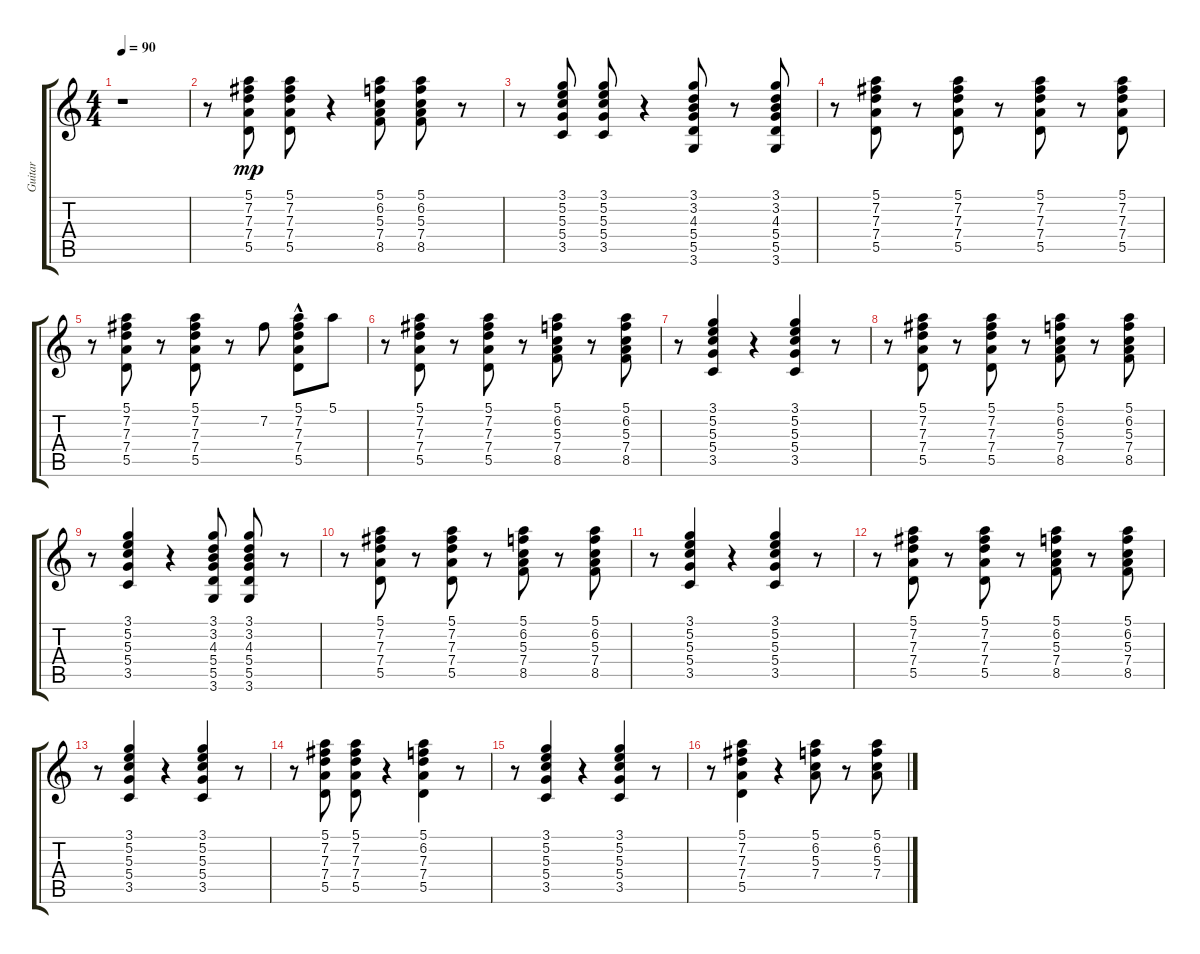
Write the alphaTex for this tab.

\track ("Guitar" "Guitar") {instrument electricguitarmuted}
\staff {score tabs}
\tuning (E4 B3 G3 D3 A2 E2) {hide}
\ts (4 4)
\tempo 90
\clef g2
\ks c
r.1{dy mp instrument electricguitarmuted} |
r.8 (5.1 7.2 7.3 7.4 5.5).8 (5.1 7.2 7.3 7.4 5.5).8 r.4 (5.1 6.2 5.3 7.4 8.5).8 (5.1 6.2 5.3 7.4 8.5).8 r.8 |
r.8 (3.1 5.2 5.3 5.4 3.5).8 (3.1 5.2 5.3 5.4 3.5).8 r.4 (3.1 3.2 4.3 5.4 5.5 3.6).8 r.8 (3.1 3.2 4.3 5.4 5.5 3.6).8 |
r.8 (5.1 7.2 7.3 7.4 5.5).8 r.8 (5.1 7.2 7.3 7.4 5.5).8 r.8 (5.1 7.2 7.3 7.4 5.5).8 r.8 (5.1 7.2 7.3 7.4 5.5).8 |
r.8 (5.1 7.2 7.3 7.4 5.5).8 r.8 (5.1 7.2 7.3 7.4 5.5).8 r.8 7.2.8 (5.1{hac} 7.2 7.3 7.4 5.5).8 5.1.8 |
r.8 (5.1 7.2 7.3 7.4 5.5).8 r.8 (5.1 7.2 7.3 7.4 5.5).8 r.8 (5.1 6.2 5.3 7.4 8.5).8 r.8 (5.1 6.2 5.3 7.4 8.5).8 |
r.8 (3.1 5.2 5.3 5.4 3.5).4 r.4 (3.1 5.2 5.3 5.4 3.5).4 r.8 |
r.8 (5.1 7.2 7.3 7.4 5.5).8 r.8 (5.1 7.2 7.3 7.4 5.5).8 r.8 (5.1 6.2 5.3 7.4 8.5).8 r.8 (5.1 6.2 5.3 7.4 8.5).8 |
r.8 (3.1 5.2 5.3 5.4 3.5).4 r.4 (3.1 3.2 4.3 5.4 5.5 3.6).8 (3.1 3.2 4.3 5.4 5.5 3.6).8 r.8 |
r.8 (5.1 7.2 7.3 7.4 5.5).8 r.8 (5.1 7.2 7.3 7.4 5.5).8 r.8 (5.1 6.2 5.3 7.4 8.5).8 r.8 (5.1 6.2 5.3 7.4 8.5).8 |
r.8 (3.1 5.2 5.3 5.4 3.5).4 r.4 (3.1 5.2 5.3 5.4 3.5).4 r.8 |
r.8 (5.1 7.2 7.3 7.4 5.5).8 r.8 (5.1 7.2 7.3 7.4 5.5).8 r.8 (5.1 6.2 5.3 7.4 8.5).8 r.8 (5.1 6.2 5.3 7.4 8.5).8 |
r.8 (3.1 5.2 5.3 5.4 3.5).4 r.4 (3.1 5.2 5.3 5.4 3.5).4 r.8 |
r.8 (5.1 7.2 7.3 7.4 5.5).8 (5.1 7.2 7.3 7.4 5.5).8 r.4 (5.1 6.2 7.3 7.4 5.5).4 r.8 |
r.8 (3.1 5.2 5.3 5.4 3.5).4 r.4 (3.1 5.2 5.3 5.4 3.5).4 r.8 |
r.8 (5.1 7.2 7.3 7.4 5.5).4 r.4 (5.1 6.2 5.3 7.4).8 r.8 (5.1 6.2 5.3 7.4).8
